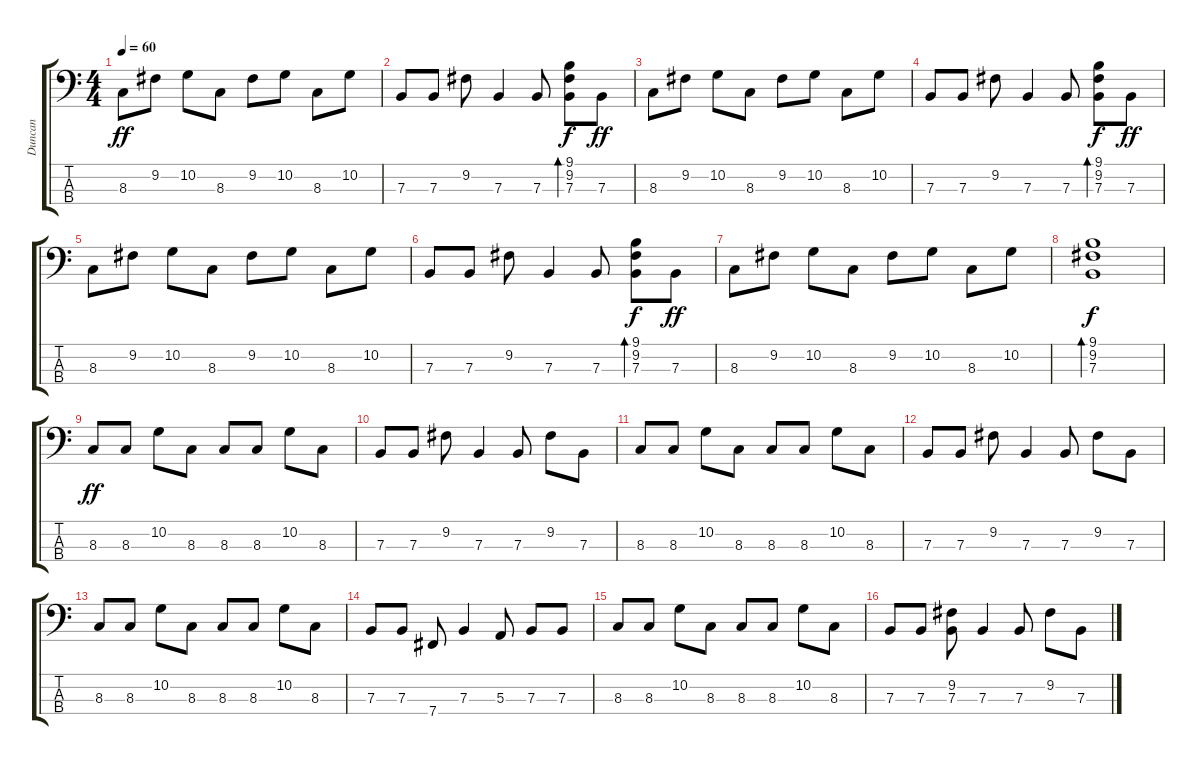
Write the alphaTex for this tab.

\track ("Duncan" "Duncan") {instrument electricbasspick}
\staff {score tabs}
\tuning (D2 A1 E1 B0) {hide}
\ts (4 4)
\tempo 60
\clef f4
\ks c
8.3.8{dy ff instrument electricbasspick} 9.2.8 10.2.8 8.3.8 9.2.8 10.2.8 8.3.8 10.2.8 |
7.3.8 7.3.8 9.2.8 7.3.4 7.3.8 (9.1 9.2 7.3).8{bd 60 dy f} 7.3.8{dy ff} |
8.3.8 9.2.8 10.2.8 8.3.8 9.2.8 10.2.8 8.3.8 10.2.8 |
7.3.8 7.3.8 9.2.8 7.3.4 7.3.8 (9.1 9.2 7.3).8{bd 60 dy f} 7.3.8{dy ff} |
8.3.8 9.2.8 10.2.8 8.3.8 9.2.8 10.2.8 8.3.8 10.2.8 |
7.3.8 7.3.8 9.2.8 7.3.4 7.3.8 (9.1 9.2 7.3).8{bd 60 dy f} 7.3.8{dy ff} |
8.3.8 9.2.8 10.2.8 8.3.8 9.2.8 10.2.8 8.3.8 10.2.8 |
(9.1 9.2 7.3).1{bd 60 dy f} |
8.3.8{dy ff} 8.3.8 10.2.8 8.3.8 8.3.8 8.3.8 10.2.8 8.3.8 |
7.3.8 7.3.8 9.2.8 7.3.4 7.3.8 9.2.8 7.3.8 |
8.3.8 8.3.8 10.2.8 8.3.8 8.3.8 8.3.8 10.2.8 8.3.8 |
7.3.8 7.3.8 9.2.8 7.3.4 7.3.8 9.2.8 7.3.8 |
8.3.8 8.3.8 10.2.8 8.3.8 8.3.8 8.3.8 10.2.8 8.3.8 |
7.3.8 7.3.8 7.4.8 7.3.4 5.3.8 7.3.8 7.3.8 |
8.3.8 8.3.8 10.2.8 8.3.8 8.3.8 8.3.8 10.2.8 8.3.8 |
7.3.8 7.3.8 (9.2 7.3).8 7.3.4 7.3.8 9.2.8 7.3.8
